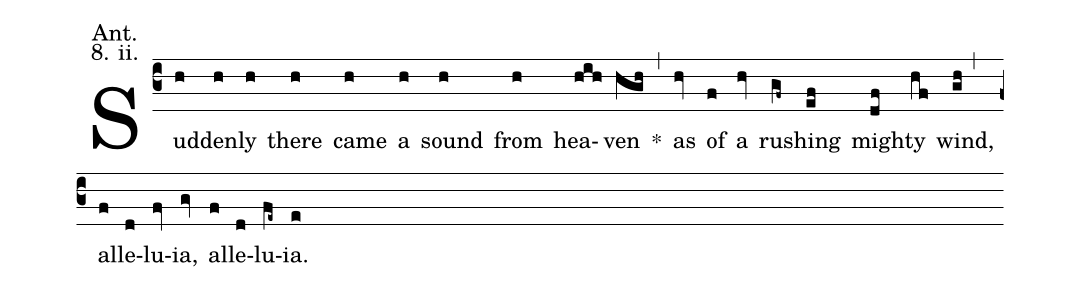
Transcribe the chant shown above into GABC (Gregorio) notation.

annotation: Ant.;
annotation: 8. ii.;
%%
(c3) Sud(h)den(h)ly(h) there(h) came(h) a(h) sound(h) from(h) hea(hih)ven(hgh) <sp>*</sp>(,) as(hv) of(f) a(hv) rush(gf~)ing(ef) migh(df)ty(hf) wind,(gh,) al(f)le(d)lu(fv)ia,(gv) al(f)le(d)lu(fe~)ia.(e)
